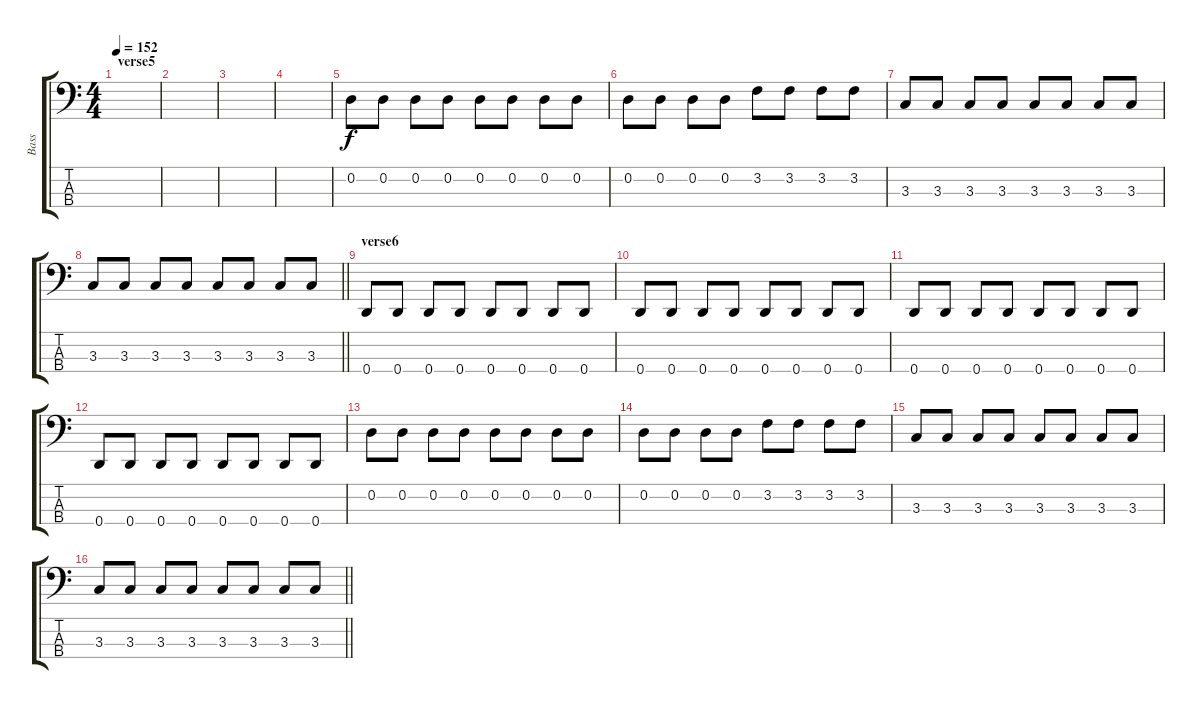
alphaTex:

\track ("Bass" "Bass") {instrument electricbassfinger}
\staff {score tabs}
\tuning (G2 D2 A1 D1) {hide}
\ts (4 4)
\section ("" "verse5")
\tempo 152
\clef f4
\ks c
|
|
|
|
0.2.8 0.2.8 0.2.8 0.2.8 0.2.8 0.2.8 0.2.8 0.2.8 |
0.2.8 0.2.8 0.2.8 0.2.8 3.2.8 3.2.8 3.2.8 3.2.8 |
3.3.8 3.3.8 3.3.8 3.3.8 3.3.8 3.3.8 3.3.8 3.3.8 |
\barLineRight lightlight
3.3.8 3.3.8 3.3.8 3.3.8 3.3.8 3.3.8 3.3.8 3.3.8 |
\section ("" "verse6")
0.4.8 0.4.8 0.4.8 0.4.8 0.4.8 0.4.8 0.4.8 0.4.8 |
0.4.8 0.4.8 0.4.8 0.4.8 0.4.8 0.4.8 0.4.8 0.4.8 |
0.4.8 0.4.8 0.4.8 0.4.8 0.4.8 0.4.8 0.4.8 0.4.8 |
0.4.8 0.4.8 0.4.8 0.4.8 0.4.8 0.4.8 0.4.8 0.4.8 |
0.2.8 0.2.8 0.2.8 0.2.8 0.2.8 0.2.8 0.2.8 0.2.8 |
0.2.8 0.2.8 0.2.8 0.2.8 3.2.8 3.2.8 3.2.8 3.2.8 |
3.3.8 3.3.8 3.3.8 3.3.8 3.3.8 3.3.8 3.3.8 3.3.8 |
\barLineRight lightlight
3.3.8 3.3.8 3.3.8 3.3.8 3.3.8 3.3.8 3.3.8 3.3.8
